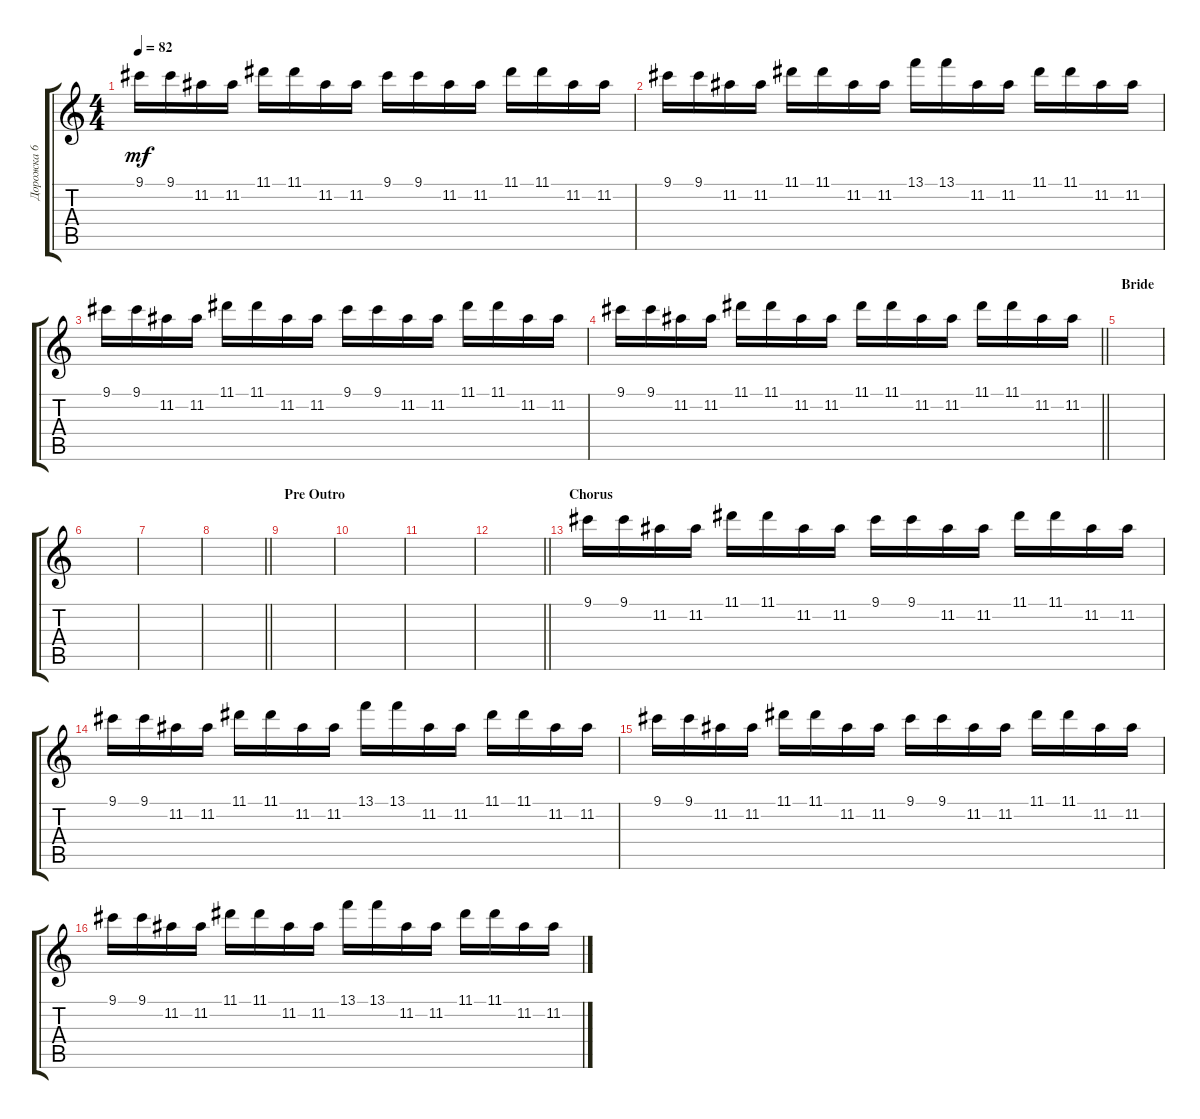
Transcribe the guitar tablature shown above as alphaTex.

\track ("Дорожка 6" "Дорожка 6") {instrument distortionguitar}
\staff {score tabs}
\tuning (E4 B3 G3 D3 A2 E2) {hide}
\ts (4 4)
\tempo 82
\clef g2
\ks c
9.1.16{dy mf} 9.1.16 11.2.16 11.2.16 11.1.16 11.1.16 11.2.16 11.2.16 9.1.16 9.1.16 11.2.16 11.2.16 11.1.16 11.1.16 11.2.16 11.2.16 |
9.1.16 9.1.16 11.2.16 11.2.16 11.1.16 11.1.16 11.2.16 11.2.16 13.1.16 13.1.16 11.2.16 11.2.16 11.1.16 11.1.16 11.2.16 11.2.16 |
9.1.16 9.1.16 11.2.16 11.2.16 11.1.16 11.1.16 11.2.16 11.2.16 9.1.16 9.1.16 11.2.16 11.2.16 11.1.16 11.1.16 11.2.16 11.2.16 |
\barLineRight lightlight
9.1.16 9.1.16 11.2.16 11.2.16 11.1.16 11.1.16 11.2.16 11.2.16 11.1.16 11.1.16 11.2.16 11.2.16 11.1.16 11.1.16 11.2.16 11.2.16 |
\section ("" "Bride")
|
|
|
\barLineRight lightlight
|
\section ("" "Pre Outro")
|
|
|
\barLineRight lightlight
|
\section ("" "Chorus")
9.1.16 9.1.16 11.2.16 11.2.16 11.1.16 11.1.16 11.2.16 11.2.16 9.1.16 9.1.16 11.2.16 11.2.16 11.1.16 11.1.16 11.2.16 11.2.16 |
9.1.16 9.1.16 11.2.16 11.2.16 11.1.16 11.1.16 11.2.16 11.2.16 13.1.16 13.1.16 11.2.16 11.2.16 11.1.16 11.1.16 11.2.16 11.2.16 |
9.1.16 9.1.16 11.2.16 11.2.16 11.1.16 11.1.16 11.2.16 11.2.16 9.1.16 9.1.16 11.2.16 11.2.16 11.1.16 11.1.16 11.2.16 11.2.16 |
9.1.16 9.1.16 11.2.16 11.2.16 11.1.16 11.1.16 11.2.16 11.2.16 13.1.16 13.1.16 11.2.16 11.2.16 11.1.16 11.1.16 11.2.16 11.2.16
